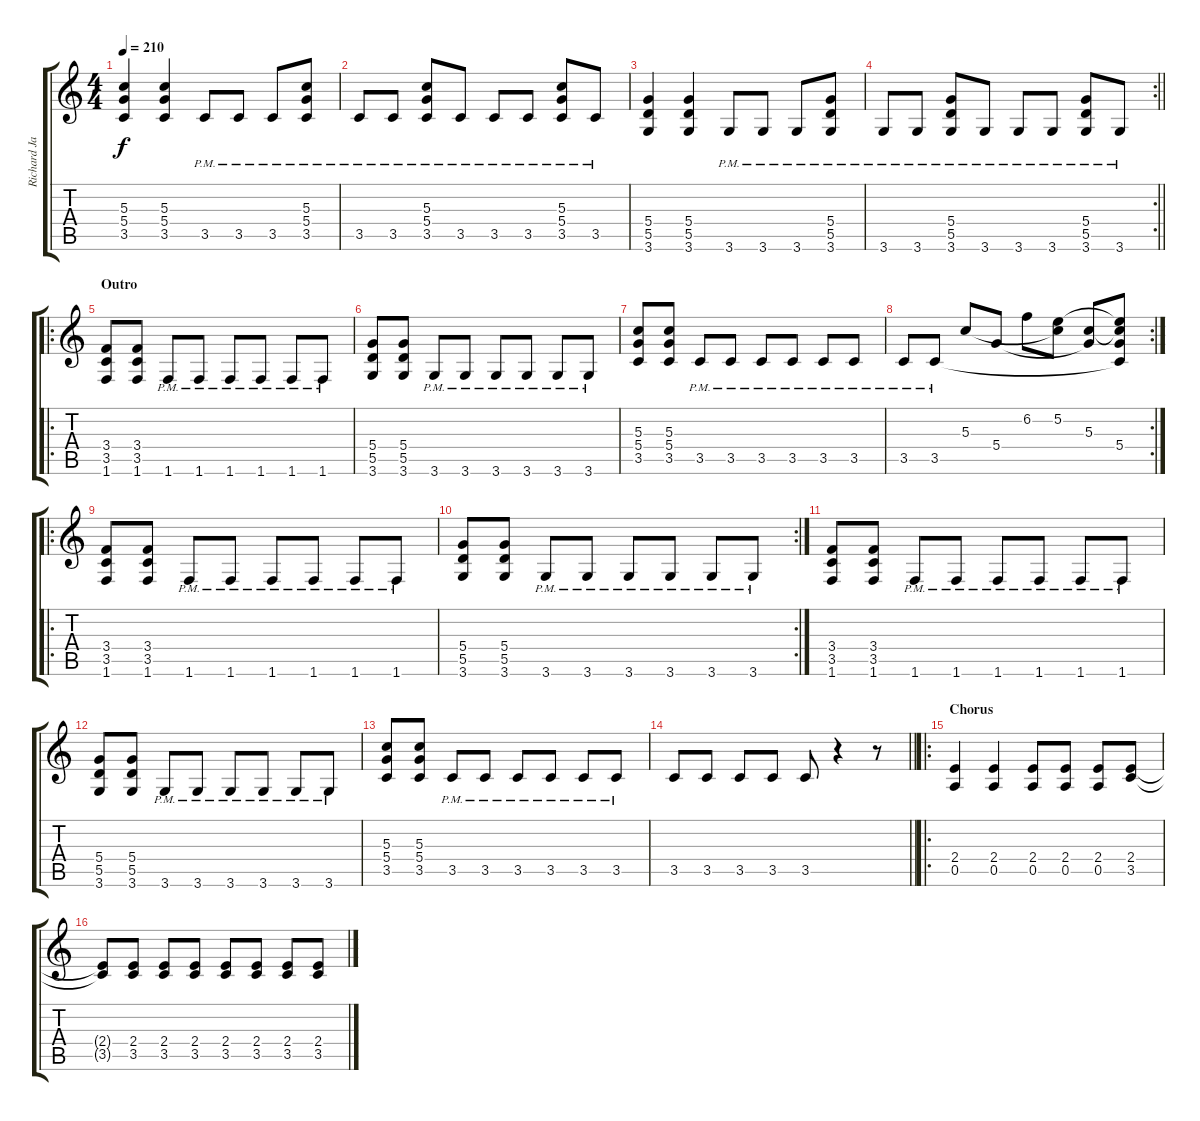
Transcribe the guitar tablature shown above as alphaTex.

\track ("Richard Jalonen" "Richard Ja") {instrument acousticguitarsteel}
\staff {score tabs}
\tuning (E4 B3 G3 D3 A2 E2) {hide}
\ts (4 4)
\tempo 210
\clef g2
\ks c
(5.3 5.4 3.5).4{dy f} (5.3 5.4 3.5).4 3.5{pm}.8 3.5{pm}.8 3.5{pm}.8 (5.3{pm} 5.4{pm} 3.5{pm}).8 |
3.5{pm}.8 3.5{pm}.8 (5.3{pm} 5.4{pm} 3.5{pm}).8 3.5{pm}.8 3.5{pm}.8 3.5{pm}.8 (5.3{pm} 5.4{pm} 3.5{pm}).8 3.5{pm}.8 |
(5.4 5.5 3.6).4 (5.4 5.5 3.6).4 3.6{pm}.8 3.6{pm}.8 3.6{pm}.8 (5.4{pm} 5.5{pm} 3.6{pm}).8 |
\rc 2
\barLineRight lightlight
3.6{pm}.8 3.6{pm}.8 (5.4{pm} 5.5{pm} 3.6{pm}).8 3.6{pm}.8 3.6{pm}.8 3.6{pm}.8 (5.4{pm} 5.5{pm} 3.6{pm}).8 3.6{pm}.8 |
\ro
\section ("" "Outro")
(3.4 3.5 1.6).8 (3.4 3.5 1.6).8 1.6{pm}.8 1.6{pm}.8 1.6{pm}.8 1.6{pm}.8 1.6{pm}.8 1.6{pm}.8 |
(5.4 5.5 3.6).8 (5.4 5.5 3.6).8 3.6{pm}.8 3.6{pm}.8 3.6{pm}.8 3.6{pm}.8 3.6{pm}.8 3.6{pm}.8 |
(5.3 5.4 3.5).8 (5.3 5.4 3.5).8 3.5{pm}.8 3.5{pm}.8 3.5{pm}.8 3.5{pm}.8 3.5{pm}.8 3.5{pm}.8 |
\rc 2
3.5{pm}.8 3.5{pm}.8 5.3.8 5.4.8 6.2.8 (5.2 5.3{t}).8 (5.3 5.4{t}).8 (5.2{t} 5.3{t} 5.4 3.5{t}).8 |
\ro
(3.4 3.5 1.6).8 (3.4 3.5 1.6).8 1.6{pm}.8 1.6{pm}.8 1.6{pm}.8 1.6{pm}.8 1.6{pm}.8 1.6{pm}.8 |
\rc 2
(5.4 5.5 3.6).8 (5.4 5.5 3.6).8 3.6{pm}.8 3.6{pm}.8 3.6{pm}.8 3.6{pm}.8 3.6{pm}.8 3.6{pm}.8 |
(3.4 3.5 1.6).8 (3.4 3.5 1.6).8 1.6{pm}.8 1.6{pm}.8 1.6{pm}.8 1.6{pm}.8 1.6{pm}.8 1.6{pm}.8 |
(5.4 5.5 3.6).8 (5.4 5.5 3.6).8 3.6{pm}.8 3.6{pm}.8 3.6{pm}.8 3.6{pm}.8 3.6{pm}.8 3.6{pm}.8 |
(5.3 5.4 3.5).8 (5.3 5.4 3.5).8 3.5{pm}.8 3.5{pm}.8 3.5{pm}.8 3.5{pm}.8 3.5{pm}.8 3.5{pm}.8 |
\barLineRight lightlight
3.5.8 3.5.8 3.5.8 3.5.8 3.5.8 r.4 r.8 |
\ro
\section ("" "Chorus")
(2.4 0.5).4 (2.4 0.5).4 (2.4 0.5).8 (2.4 0.5).8 (2.4 0.5).8 (2.4 3.5).8 |
(2.4{t} 3.5{t}).8 (2.4 3.5).8 (2.4 3.5).8 (2.4 3.5).8 (2.4 3.5).8 (2.4 3.5).8 (2.4 3.5).8 (2.4 3.5).8
